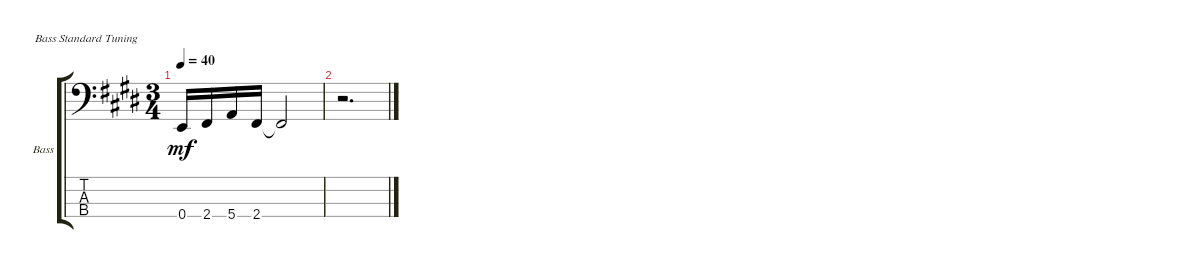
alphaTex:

\defaultSystemsLayout 4
\bracketExtendMode groupsimilarinstruments
\firstSystemTrackNameOrientation horizontal
\otherSystemsTrackNameOrientation horizontal
\track ("Bass" "Bass") {multiBarRest instrument electricbassfinger}
\staff {score tabs}
\tuning (G2 D2 A1 E1)
\ts (3 4)
\tempo 40
\clef f4
\ks c#minor
0.4.16{dy mf} 2.4.16 5.4.16 2.4.16 2.4{t}.2 |
r.2{d}
